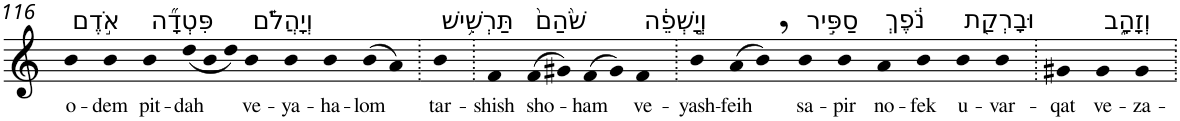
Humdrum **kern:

**kern	**text
*part1	*part1
*staff1	*staff1
*I"Piano	*
*I'Pno	*
!!LO:PB:g=z
*clefG2	*
*k[]	*
=116	=116
!LO:TX:a:t=אֹ֣דֶם	!
!	!LO:LY:b
4b	o-
!	!LO:LY:b
4b	-dem
!LO:TX:a:t=פִּטְדָ֞ה	!
!	!LO:LY:b
4b	pit-
*Xtuplet	*
!	!LO:LY:b
(<12dd	-dah
12b	.
12dd)	.
!LO:TX:a:t=וְיָהֲלֹ֗ם	!
!	!LO:LY:b
4b	ve-
!	!LO:LY:b
4b	-ya-
!	!LO:LY:b
4b	-ha-
!	!LO:LY:b
(>8b	-lom
8a)	.
=117.	=117.
!LO:TX:a:t=תַּרְשִׁ֥ישׁ	!
!	!LO:LY:b
4b	tar-
=118.	=118.
!	!LO:LY:b
4f	-shish
!LO:TX:a:t=שֹׁ֙הַם֙	!
!	!LO:LY:b
(>8f	sho-
8g#X)	.
!	!LO:LY:b
(>8f	-ham
8g#)	.
!LO:TX:a:t=וְיָ֣שְׁפֵ֔ה	!
!	!LO:LY:b
4f	ve-
=119.	=119.
!	!LO:LY:b
4b	-yash-
!	!LO:LY:b
(>8a	-feih
8b,)	.
!LO:TX:a:t=סַפִּ֣יר	!
!	!LO:LY:b
4b	sa-
!	!LO:LY:b
4b	-pir
!LO:TX:a:t=נֹ֔פֶךְ	!
!	!LO:LY:b
4a	no-
!	!LO:LY:b
4b	-fek
!LO:TX:a:t=וּבָרְקַ֖ת	!
!	!LO:LY:b
4b	u-
!	!LO:LY:b
4b	-var-
=120.	=120.
!	!LO:LY:b
4g#X	-qat
!LO:TX:a:t=וְזָהָ֑ב	!
!	!LO:LY:b
4g#	ve-
!	!LO:LY:b
4g#	-za-
=.	=.
*-	*-
